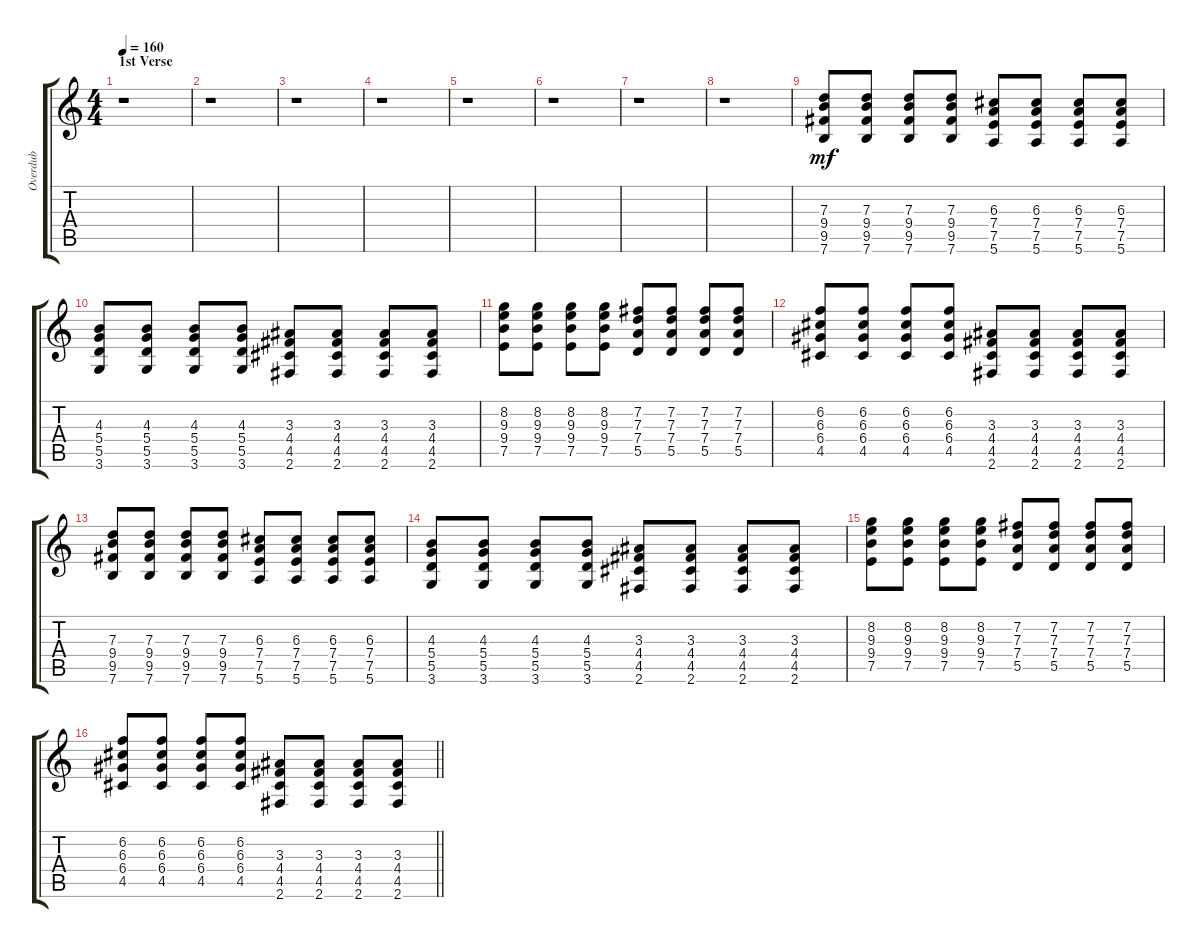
\track ("Overdub" "Overdub") {instrument distortionguitar}
\staff {score tabs}
\tuning (E4 B3 G3 D3 A2 E2) {hide}
\ts (4 4)
\section ("" "1st Verse")
\tempo 160
\clef g2
\ks c
r.1{dy mf} |
r.1 |
r.1 |
r.1 |
r.1 |
r.1 |
r.1 |
r.1 |
(7.3 9.4 9.5 7.6).8 (7.3 9.4 9.5 7.6).8 (7.3 9.4 9.5 7.6).8 (7.3 9.4 9.5 7.6).8 (6.3 7.4 7.5 5.6).8 (6.3 7.4 7.5 5.6).8 (6.3 7.4 7.5 5.6).8 (6.3 7.4 7.5 5.6).8 |
(4.3 5.4 5.5 3.6).8 (4.3 5.4 5.5 3.6).8 (4.3 5.4 5.5 3.6).8 (4.3 5.4 5.5 3.6).8 (3.3 4.4 4.5 2.6).8 (3.3 4.4 4.5 2.6).8 (3.3 4.4 4.5 2.6).8 (3.3 4.4 4.5 2.6).8 |
(8.2 9.3 9.4 7.5).8 (8.2 9.3 9.4 7.5).8 (8.2 9.3 9.4 7.5).8 (8.2 9.3 9.4 7.5).8 (7.2 7.3 7.4 5.5).8 (7.2 7.3 7.4 5.5).8 (7.2 7.3 7.4 5.5).8 (7.2 7.3 7.4 5.5).8 |
(6.2 6.3 6.4 4.5).8 (6.2 6.3 6.4 4.5).8 (6.2 6.3 6.4 4.5).8 (6.2 6.3 6.4 4.5).8 (3.3 4.4 4.5 2.6).8 (3.3 4.4 4.5 2.6).8 (3.3 4.4 4.5 2.6).8 (3.3 4.4 4.5 2.6).8 |
(7.3 9.4 9.5 7.6).8 (7.3 9.4 9.5 7.6).8 (7.3 9.4 9.5 7.6).8 (7.3 9.4 9.5 7.6).8 (6.3 7.4 7.5 5.6).8 (6.3 7.4 7.5 5.6).8 (6.3 7.4 7.5 5.6).8 (6.3 7.4 7.5 5.6).8 |
(4.3 5.4 5.5 3.6).8 (4.3 5.4 5.5 3.6).8 (4.3 5.4 5.5 3.6).8 (4.3 5.4 5.5 3.6).8 (3.3 4.4 4.5 2.6).8 (3.3 4.4 4.5 2.6).8 (3.3 4.4 4.5 2.6).8 (3.3 4.4 4.5 2.6).8 |
(8.2 9.3 9.4 7.5).8 (8.2 9.3 9.4 7.5).8 (8.2 9.3 9.4 7.5).8 (8.2 9.3 9.4 7.5).8 (7.2 7.3 7.4 5.5).8 (7.2 7.3 7.4 5.5).8 (7.2 7.3 7.4 5.5).8 (7.2 7.3 7.4 5.5).8 |
\barLineRight lightlight
(6.2 6.3 6.4 4.5).8 (6.2 6.3 6.4 4.5).8 (6.2 6.3 6.4 4.5).8 (6.2 6.3 6.4 4.5).8 (3.3 4.4 4.5 2.6).8 (3.3 4.4 4.5 2.6).8 (3.3 4.4 4.5 2.6).8 (3.3 4.4 4.5 2.6).8
